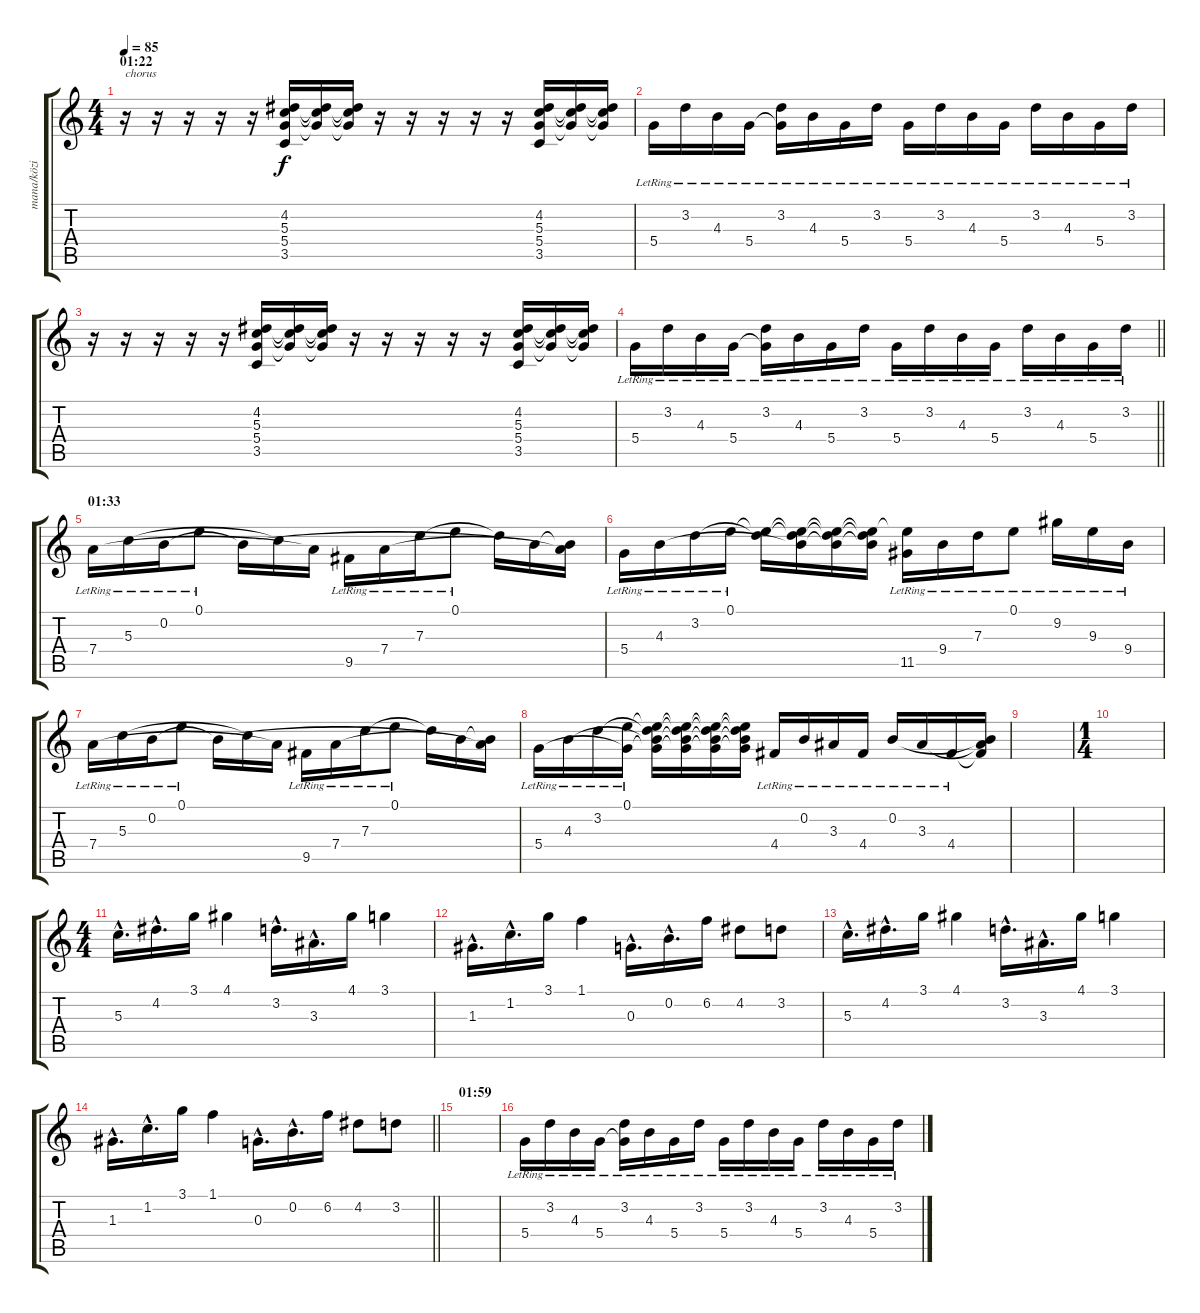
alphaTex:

\track ("mana/közi" "mana/közi") {instrument electricguitarclean}
\staff {score tabs}
\tuning (E4 B3 G3 D3 A2 E2) {hide}
\ts (4 4)
\section ("" "01:22")
\tempo 85
\clef g2
\ks c
r.16{txt "chorus" dy f balance 16 instrument electricguitarclean} r.16 r.16 r.16 r.16 (4.2 5.3 5.4 3.5).16 (4.2{t} 5.3{t} 5.4{t}).16 (4.2{t} 5.3{t} 5.4{t}).16 r.16 r.16 r.16 r.16 r.16 (4.2 5.3 5.4 3.5).16 (4.2{t} 5.3{t} 5.4{t}).16 (4.2{t} 5.3{t} 5.4{t}).16 |
5.4{lr}.16 3.2{lr}.16 4.3{lr}.16 5.4{lr}.16 (3.2{lr} 5.4{t}).16 4.3{lr}.16 5.4{lr}.16 3.2{lr}.16 5.4{lr}.16 3.2{lr}.16 4.3{lr}.16 5.4{lr}.16 3.2{lr}.16 4.3{lr}.16 5.4{lr}.16 3.2{lr}.16 |
r.16 r.16 r.16 r.16 r.16 (4.2 5.3 5.4 3.5).16 (4.2{t} 5.3{t} 5.4{t}).16 (4.2{t} 5.3{t} 5.4{t}).16 r.16 r.16 r.16 r.16 r.16 (4.2 5.3 5.4 3.5).16 (4.2{t} 5.3{t} 5.4{t}).16 (4.2{t} 5.3{t} 5.4{t}).16 |
\barLineRight lightlight
5.4{lr}.16 3.2{lr}.16 4.3{lr}.16 5.4{lr}.16 (3.2{lr} 5.4{t}).16 4.3{lr}.16 5.4{lr}.16 3.2{lr}.16 5.4{lr}.16 3.2{lr}.16 4.3{lr}.16 5.4{lr}.16 3.2{lr}.16 4.3{lr}.16 5.4{lr}.16 3.2{lr}.16 |
\section ("" "01:33")
7.4{lr}.16 5.3{lr}.16 0.2{lr}.16 0.1{lr}.8 0.2{t}.16 5.3{t}.16 7.4{t}.16 9.5{lr}.16 7.4{lr}.16 7.3{lr}.16 0.1{lr}.8 7.3{t}.16 0.2{t}.16 (0.2{t} 7.4{t}).16 |
5.4{lr}.16 4.3{lr}.16 3.2{lr}.16 0.1{lr}.16 (0.1{t} 3.2{t}).16 (0.1{t} 3.2{t} 4.3{t}).16 (0.1{t} 3.2{t} 4.3{t}).16 (0.1{t} 3.2{t} 4.3{t}).16 (0.1{t} 11.5{lr}).16 9.4{lr}.16 7.3{lr}.16 0.1{lr}.8 9.2{lr}.16 9.3{lr}.16 9.4{lr}.16 |
7.4{lr}.16 5.3{lr}.16 0.2{lr}.16 0.1{lr}.8 0.2{t}.16 5.3{t}.16 7.4{t}.16 9.5{lr}.16 7.4{lr}.16 7.3{lr}.16 0.1{lr}.8 7.3{t}.16 0.2{t}.16 (0.2{t} 7.4{t}).16 |
5.4{lr}.16 4.3{lr}.16 3.2{lr}.16 (0.1{lr} 5.4{t}).16 (0.1{t} 3.2{t} 4.3{t} 5.4{t}).16 (0.1{t} 3.2{t} 4.3{t} 5.4{t}).16 (0.1{t} 3.2{t} 4.3{t} 5.4{t}).16 (0.1{t} 3.2{t} 4.3{t} 5.4{t}).16 4.4{lr}.16 0.2{lr}.16 3.3{lr}.16 4.4{lr}.16 0.2{lr}.16 3.3{lr}.16 4.4{lr}.16 (0.2{t} 3.3{t} 4.4{t}).16 |
|
\ts (1 4)
|
\ts (4 4)
5.3{hac}.16{d balance 0 instrument distortionguitar} 4.2{hac}.16{d} 3.1.16 4.1.4 3.2{hac}.16{d} 3.3{hac}.16{d} 4.1.16 3.1.4 |
1.3{hac}.16{d} 1.2{hac}.16{d} 3.1.16 1.1.4 0.3{hac}.16{d} 0.2{hac}.16{d} 6.2.16 4.2.8 3.2.8 |
5.3{hac}.16{d} 4.2{hac}.16{d} 3.1.16 4.1.4 3.2{hac}.16{d} 3.3{hac}.16{d} 4.1.16 3.1.4 |
\barLineRight lightlight
1.3{hac}.16{d} 1.2{hac}.16{d} 3.1.16 1.1.4 0.3{hac}.16{d} 0.2{hac}.16{d} 6.2.16 4.2.8 3.2.8 |
\section ("" "01:59")
|
5.4{lr}.16 3.2{lr}.16 4.3{lr}.16 5.4{lr}.16 (3.2{lr} 5.4{t}).16 4.3{lr}.16 5.4{lr}.16 3.2{lr}.16 5.4{lr}.16 3.2{lr}.16 4.3{lr}.16 5.4{lr}.16 3.2{lr}.16 4.3{lr}.16 5.4{lr}.16 3.2{lr}.16
